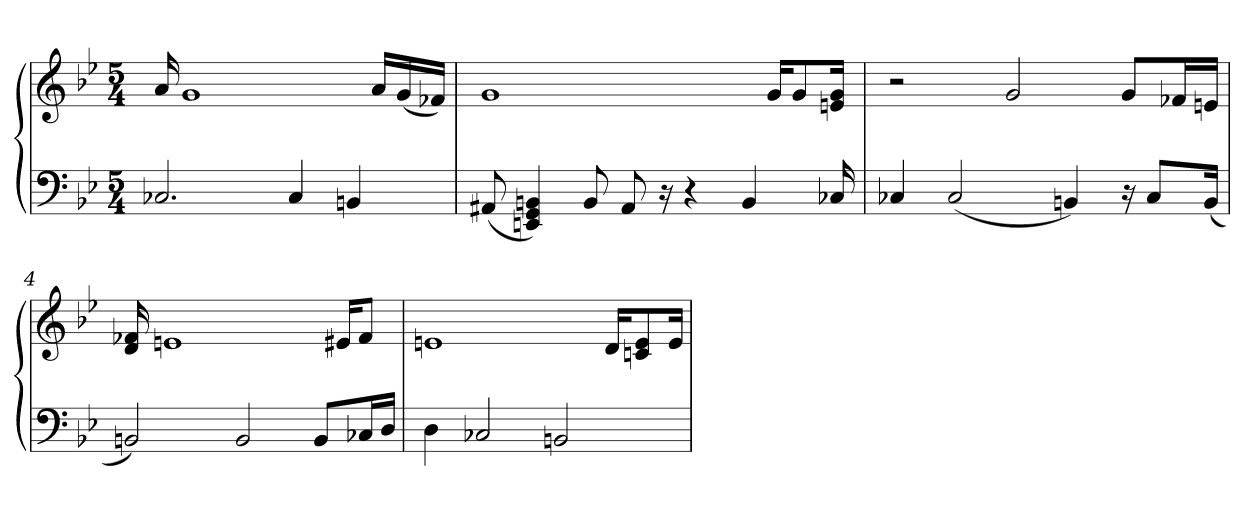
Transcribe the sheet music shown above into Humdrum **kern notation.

**kern	**kern
*part1	*part1
*staff2	*staff1
*clefF4	*clefG2
*k[b-e-]	*k[b-e-]
*M5/4	*M5/4
=1	=1
2.C-X	16a
.	1g
4C-	.
4BBn	.
.	16a/LL
.	(16g/
.	16f-X/JJ)
=2	=2
(8AA#X	1g
4EEn 4GG 4BBn)	.
8BB	.
8AA#	.
16r	.
4r	.
4BB	.
.	16g/KL
.	8g/
16C-X	16en/ 16g/Jk
=3	=3
4C-X	2r
(2C-	.
.	2g
4BBn)	.
16r	8g/L
8C-/L	.
.	16f-X/L
(16BB/Jk	16en/JJ
=4	=4
2BBn)	16d 16f-X
.	1en
2BB	.
8BB/L	.
.	16e#X/KL
16C-X/L	8f-/J
16D/JJ	.
=5	=5
4D	1en
2C-X	.
2BBn	.
.	16d/KL
.	8cn/ 8e/
.	16e/Jk
=	=
*-	*-
